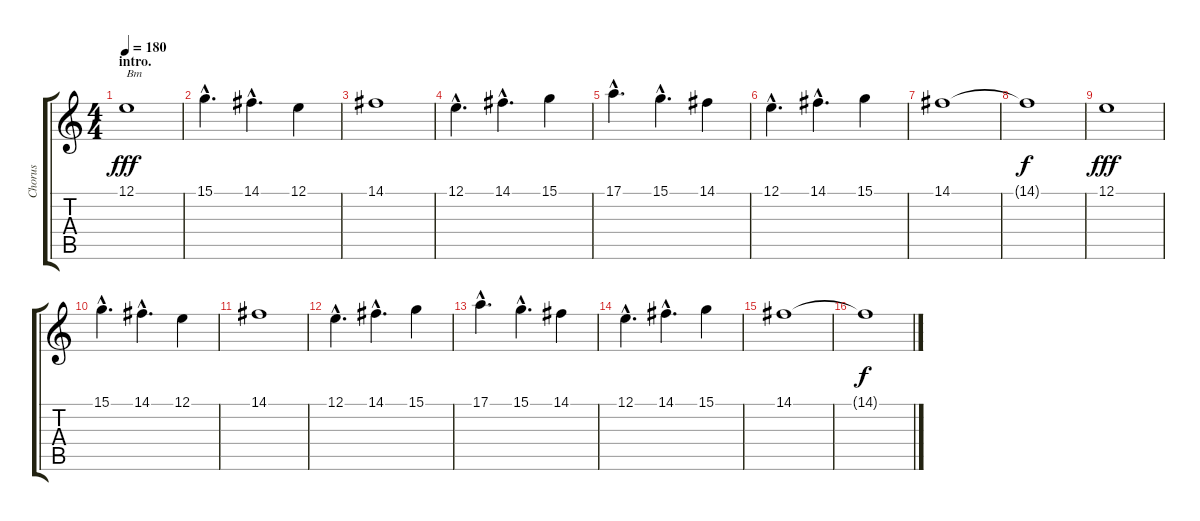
\track ("Chorus" "Chorus") {instrument choiraahs}
\staff {score tabs}
\tuning (E4 B3 G3 D3 A2 E2) {hide}
\ts (4 4)
\section ("" "intro.")
\tempo 180
\clef g2
\ks c
12.1.1{txt "Bm" dy fff instrument choiraahs} |
15.1{hac}.4{d} 14.1{hac}.4{d} 12.1.4 |
14.1.1 |
12.1{hac}.4{d} 14.1{hac}.4{d} 15.1.4 |
17.1{hac}.4{d} 15.1{hac}.4{d} 14.1.4 |
12.1{hac}.4{d} 14.1{hac}.4{d} 15.1.4 |
14.1.1 |
14.1{t}.1{dy f} |
12.1.1{dy fff} |
15.1{hac}.4{d} 14.1{hac}.4{d} 12.1.4 |
14.1.1 |
12.1{hac}.4{d} 14.1{hac}.4{d} 15.1.4 |
17.1{hac}.4{d} 15.1{hac}.4{d} 14.1.4 |
12.1{hac}.4{d} 14.1{hac}.4{d} 15.1.4 |
14.1.1 |
14.1{t}.1{dy f}
